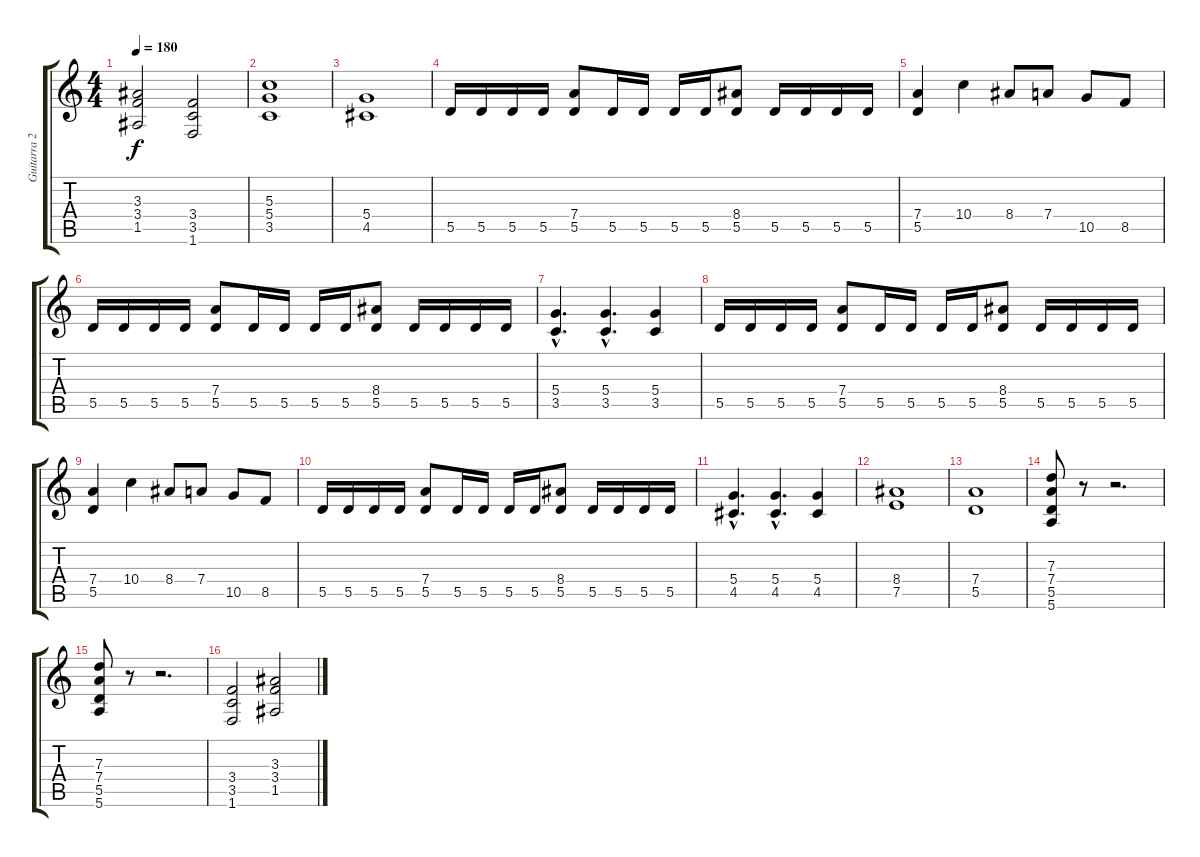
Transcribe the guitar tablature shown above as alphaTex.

\track ("Guitarra 2" "Guitarra 2") {instrument distortionguitar}
\staff {score tabs}
\tuning (E4 B3 G3 D3 A2 E2) {hide}
\ts (4 4)
\tempo 180
\clef g2
\ks c
(3.3 3.4 1.5).2{dy f} (3.4 3.5 1.6).2 |
(5.3 5.4 3.5).1 |
(5.4 4.5).1 |
5.5.16 5.5.16 5.5.16 5.5.16 (7.4 5.5).8 5.5.16 5.5.16 5.5.16 5.5.16 (8.4 5.5).8 5.5.16 5.5.16 5.5.16 5.5.16 |
(7.4 5.5).4 10.4.4 8.4.8 7.4.8 10.5.8 8.5.8 |
5.5.16 5.5.16 5.5.16 5.5.16 (7.4 5.5).8 5.5.16 5.5.16 5.5.16 5.5.16 (8.4 5.5).8 5.5.16 5.5.16 5.5.16 5.5.16 |
(5.4{hac} 3.5{hac}).4{d} (5.4{hac} 3.5{hac}).4{d} (5.4 3.5).4 |
5.5.16 5.5.16 5.5.16 5.5.16 (7.4 5.5).8 5.5.16 5.5.16 5.5.16 5.5.16 (8.4 5.5).8 5.5.16 5.5.16 5.5.16 5.5.16 |
(7.4 5.5).4 10.4.4 8.4.8 7.4.8 10.5.8 8.5.8 |
5.5.16 5.5.16 5.5.16 5.5.16 (7.4 5.5).8 5.5.16 5.5.16 5.5.16 5.5.16 (8.4 5.5).8 5.5.16 5.5.16 5.5.16 5.5.16 |
(5.4{hac} 4.5{hac}).4{d} (5.4{hac} 4.5{hac}).4{d} (5.4 4.5).4 |
(8.4 7.5).1 |
(7.4 5.5).1 |
(7.3 7.4 5.5 5.6).8 r.8 r.2{d} |
(7.3 7.4 5.5 5.6).8 r.8 r.2{d} |
(3.4 3.5 1.6).2 (3.3 3.4 1.5).2
